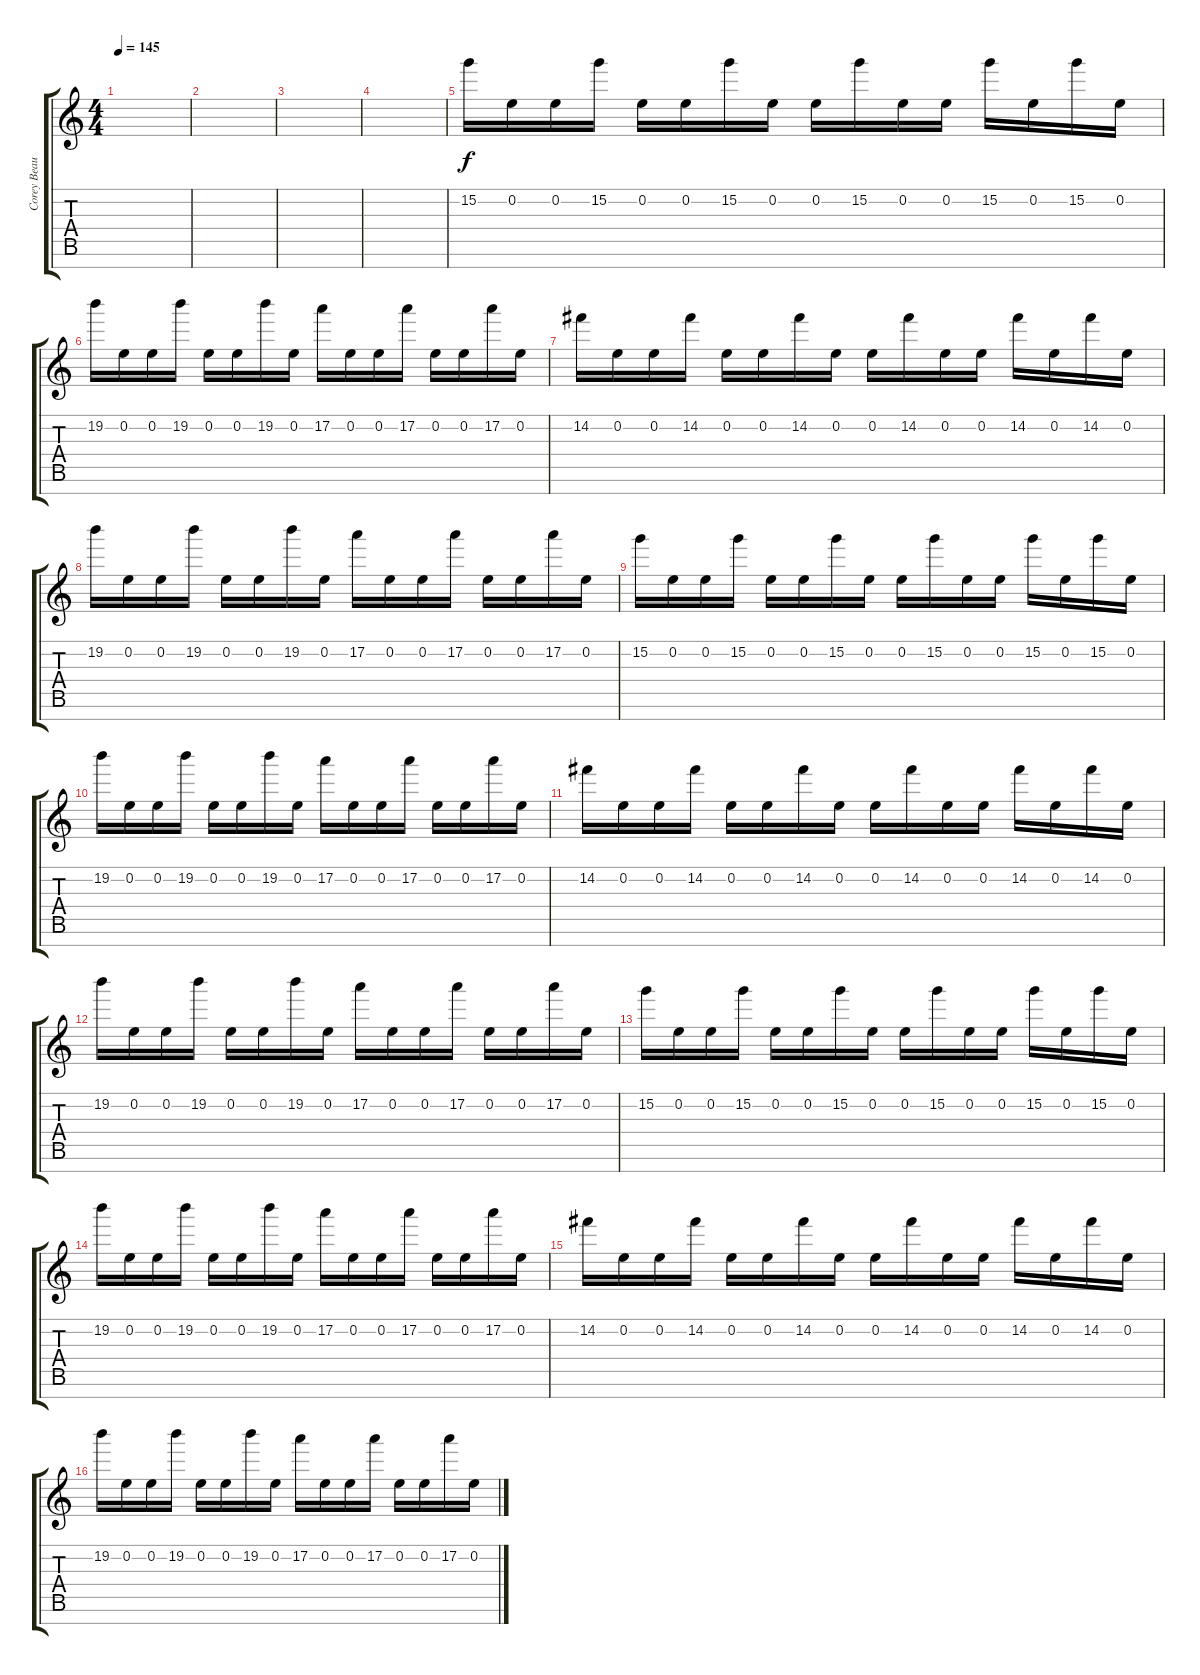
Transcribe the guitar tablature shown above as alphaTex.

\track ("Corey Beaulieu" "Corey Beau") {instrument distortionguitar}
\staff {score tabs}
\tuning (A4 E4 C4 G3 D3 A2 E2) {hide}
\ts (4 4)
\tempo 145
\clef g2
\ks c
|
|
|
|
15.2.16 0.2.16 0.2.16 15.2.16 0.2.16 0.2.16 15.2.16 0.2.16 0.2.16 15.2.16 0.2.16 0.2.16 15.2.16 0.2.16 15.2.16 0.2.16 |
19.2.16 0.2.16 0.2.16 19.2.16 0.2.16 0.2.16 19.2.16 0.2.16 17.2.16 0.2.16 0.2.16 17.2.16 0.2.16 0.2.16 17.2.16 0.2.16 |
14.2.16 0.2.16 0.2.16 14.2.16 0.2.16 0.2.16 14.2.16 0.2.16 0.2.16 14.2.16 0.2.16 0.2.16 14.2.16 0.2.16 14.2.16 0.2.16 |
19.2.16 0.2.16 0.2.16 19.2.16 0.2.16 0.2.16 19.2.16 0.2.16 17.2.16 0.2.16 0.2.16 17.2.16 0.2.16 0.2.16 17.2.16 0.2.16 |
15.2.16 0.2.16 0.2.16 15.2.16 0.2.16 0.2.16 15.2.16 0.2.16 0.2.16 15.2.16 0.2.16 0.2.16 15.2.16 0.2.16 15.2.16 0.2.16 |
19.2.16 0.2.16 0.2.16 19.2.16 0.2.16 0.2.16 19.2.16 0.2.16 17.2.16 0.2.16 0.2.16 17.2.16 0.2.16 0.2.16 17.2.16 0.2.16 |
14.2.16 0.2.16 0.2.16 14.2.16 0.2.16 0.2.16 14.2.16 0.2.16 0.2.16 14.2.16 0.2.16 0.2.16 14.2.16 0.2.16 14.2.16 0.2.16 |
19.2.16 0.2.16 0.2.16 19.2.16 0.2.16 0.2.16 19.2.16 0.2.16 17.2.16 0.2.16 0.2.16 17.2.16 0.2.16 0.2.16 17.2.16 0.2.16 |
15.2.16 0.2.16 0.2.16 15.2.16 0.2.16 0.2.16 15.2.16 0.2.16 0.2.16 15.2.16 0.2.16 0.2.16 15.2.16 0.2.16 15.2.16 0.2.16 |
19.2.16 0.2.16 0.2.16 19.2.16 0.2.16 0.2.16 19.2.16 0.2.16 17.2.16 0.2.16 0.2.16 17.2.16 0.2.16 0.2.16 17.2.16 0.2.16 |
14.2.16 0.2.16 0.2.16 14.2.16 0.2.16 0.2.16 14.2.16 0.2.16 0.2.16 14.2.16 0.2.16 0.2.16 14.2.16 0.2.16 14.2.16 0.2.16 |
19.2.16 0.2.16 0.2.16 19.2.16 0.2.16 0.2.16 19.2.16 0.2.16 17.2.16 0.2.16 0.2.16 17.2.16 0.2.16 0.2.16 17.2.16 0.2.16
